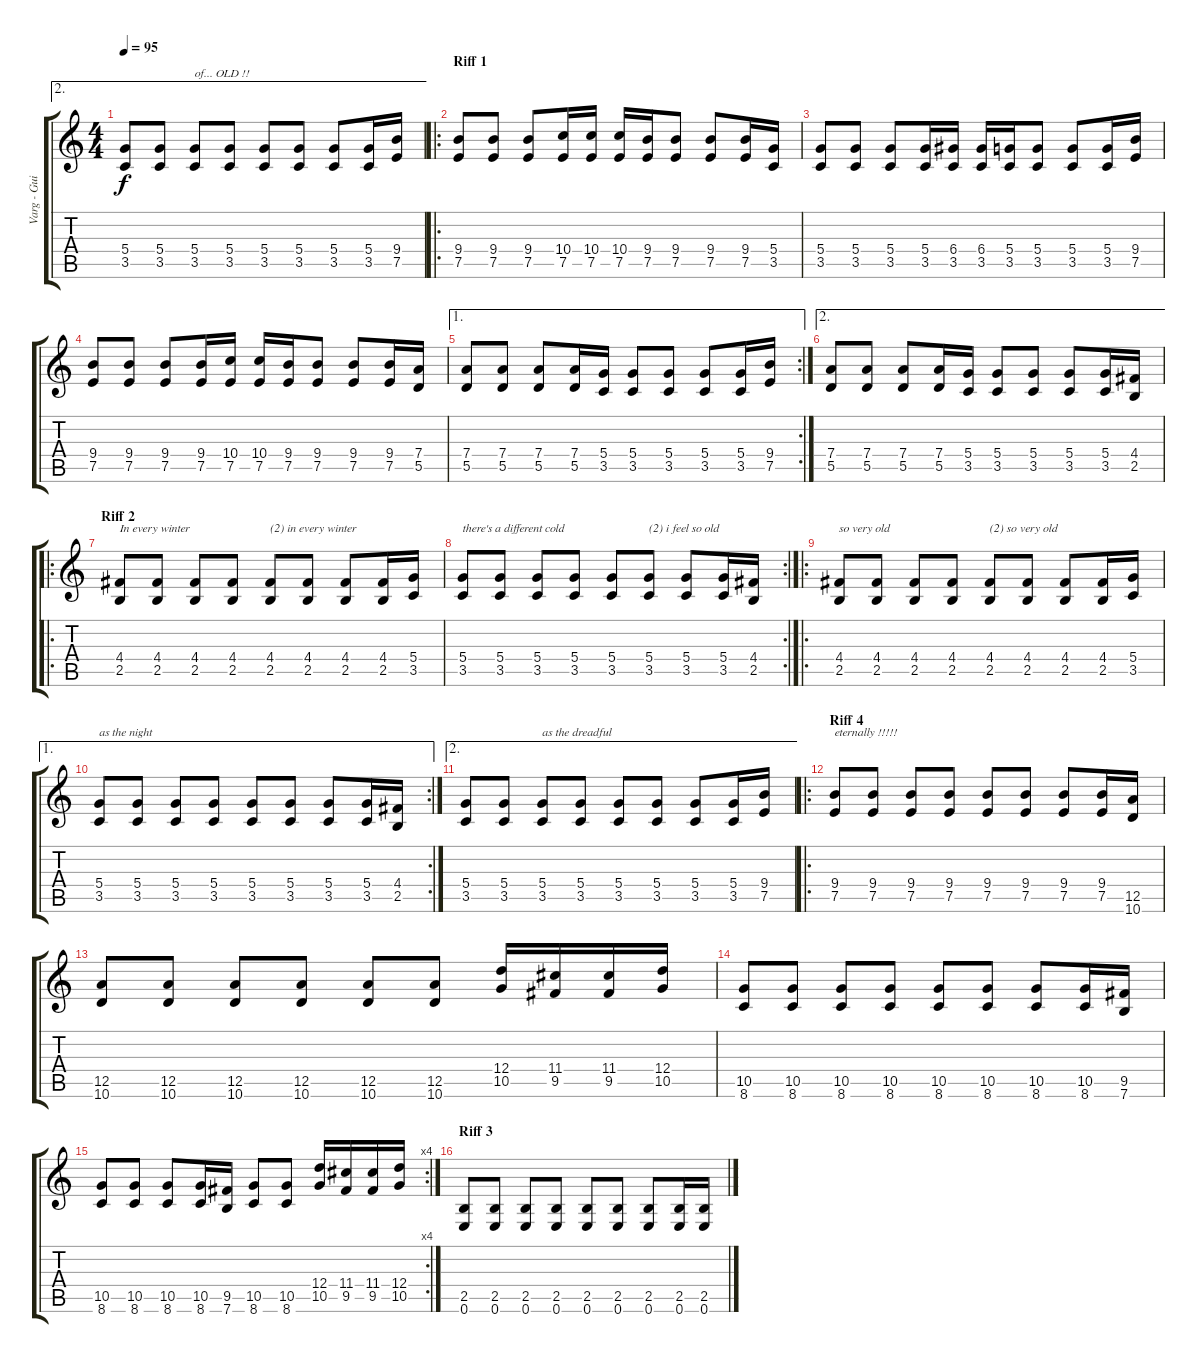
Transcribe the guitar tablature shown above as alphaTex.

\track ("Varg - Guitare 2" "Varg - Gui") {instrument distortionguitar}
\staff {score tabs}
\tuning (E4 B3 G3 D3 A2 E2) {hide}
\ae 2
\ts (4 4)
\tempo 95
\clef g2
\ks c
(5.4 3.5).8{dy f} (5.4 3.5).8 (5.4 3.5).8{txt "of... OLD !!"} (5.4 3.5).8 (5.4 3.5).8 (5.4 3.5).8 (5.4 3.5).8 (5.4 3.5).16 (9.4 7.5).16 |
\ro
\section ("" "Riff 1")
(9.4 7.5).8 (9.4 7.5).8 (9.4 7.5).8 (10.4 7.5).16 (10.4 7.5).16 (10.4 7.5).16 (9.4 7.5).16 (9.4 7.5).8 (9.4 7.5).8 (9.4 7.5).16 (5.4 3.5).16 |
(5.4 3.5).8 (5.4 3.5).8 (5.4 3.5).8 (5.4 3.5).16 (6.4 3.5).16 (6.4 3.5).16 (5.4 3.5).16 (5.4 3.5).8 (5.4 3.5).8 (5.4 3.5).16 (9.4 7.5).16 |
(9.4 7.5).8 (9.4 7.5).8 (9.4 7.5).8 (9.4 7.5).16 (10.4 7.5).16 (10.4 7.5).16 (9.4 7.5).16 (9.4 7.5).8 (9.4 7.5).8 (9.4 7.5).16 (7.4 5.5).16 |
\ae 1
\rc 2
(7.4 5.5).8 (7.4 5.5).8 (7.4 5.5).8 (7.4 5.5).16 (5.4 3.5).16 (5.4 3.5).8 (5.4 3.5).8 (5.4 3.5).8 (5.4 3.5).16 (9.4 7.5).16 |
\ae 2
(7.4 5.5).8 (7.4 5.5).8 (7.4 5.5).8 (7.4 5.5).16 (5.4 3.5).16 (5.4 3.5).8 (5.4 3.5).8 (5.4 3.5).8 (5.4 3.5).16 (4.4 2.5).16 |
\ro
\section ("" "Riff 2")
(4.4 2.5).8{txt "In every winter"} (4.4 2.5).8 (4.4 2.5).8 (4.4 2.5).8 (4.4 2.5).8{txt "(2) in every winter"} (4.4 2.5).8 (4.4 2.5).8 (4.4 2.5).16 (5.4 3.5).16 |
\rc 2
(5.4 3.5).8{txt "there's a different cold"} (5.4 3.5).8 (5.4 3.5).8 (5.4 3.5).8 (5.4 3.5).8 (5.4 3.5).8{txt "(2) i feel so old"} (5.4 3.5).8 (5.4 3.5).16 (4.4 2.5).16 |
\ro
(4.4 2.5).8{txt "so very old"} (4.4 2.5).8 (4.4 2.5).8 (4.4 2.5).8 (4.4 2.5).8{txt "(2) so very old"} (4.4 2.5).8 (4.4 2.5).8 (4.4 2.5).16 (5.4 3.5).16 |
\ae 1
\rc 2
(5.4 3.5).8{txt "as the night"} (5.4 3.5).8 (5.4 3.5).8 (5.4 3.5).8 (5.4 3.5).8 (5.4 3.5).8 (5.4 3.5).8 (5.4 3.5).16 (4.4 2.5).16 |
\ae 2
(5.4 3.5).8 (5.4 3.5).8 (5.4 3.5).8{txt "as the dreadful"} (5.4 3.5).8 (5.4 3.5).8 (5.4 3.5).8 (5.4 3.5).8 (5.4 3.5).16 (9.4 7.5).16 |
\ro
\section ("" "Riff 4")
(9.4 7.5).8{txt "eternally !!!!!"} (9.4 7.5).8 (9.4 7.5).8 (9.4 7.5).8 (9.4 7.5).8 (9.4 7.5).8 (9.4 7.5).8 (9.4 7.5).16 (12.5 10.6).16 |
(12.5 10.6).8 (12.5 10.6).8 (12.5 10.6).8 (12.5 10.6).8 (12.5 10.6).8 (12.5 10.6).8 (12.4 10.5).16 (11.4 9.5).16 (11.4 9.5).16 (12.4 10.5).16 |
(10.5 8.6).8 (10.5 8.6).8 (10.5 8.6).8 (10.5 8.6).8 (10.5 8.6).8 (10.5 8.6).8 (10.5 8.6).8 (10.5 8.6).16 (9.5 7.6).16 |
\rc 4
(10.5 8.6).8 (10.5 8.6).8 (10.5 8.6).8 (10.5 8.6).16 (9.5 7.6).16 (10.5 8.6).8 (10.5 8.6).8 (12.4 10.5).16 (11.4 9.5).16 (11.4 9.5).16 (12.4 10.5).16 |
\section ("" "Riff 3")
(2.5 0.6).8 (2.5 0.6).8 (2.5 0.6).8 (2.5 0.6).8 (2.5 0.6).8 (2.5 0.6).8 (2.5 0.6).8 (2.5 0.6).16 (2.5 0.6).16
